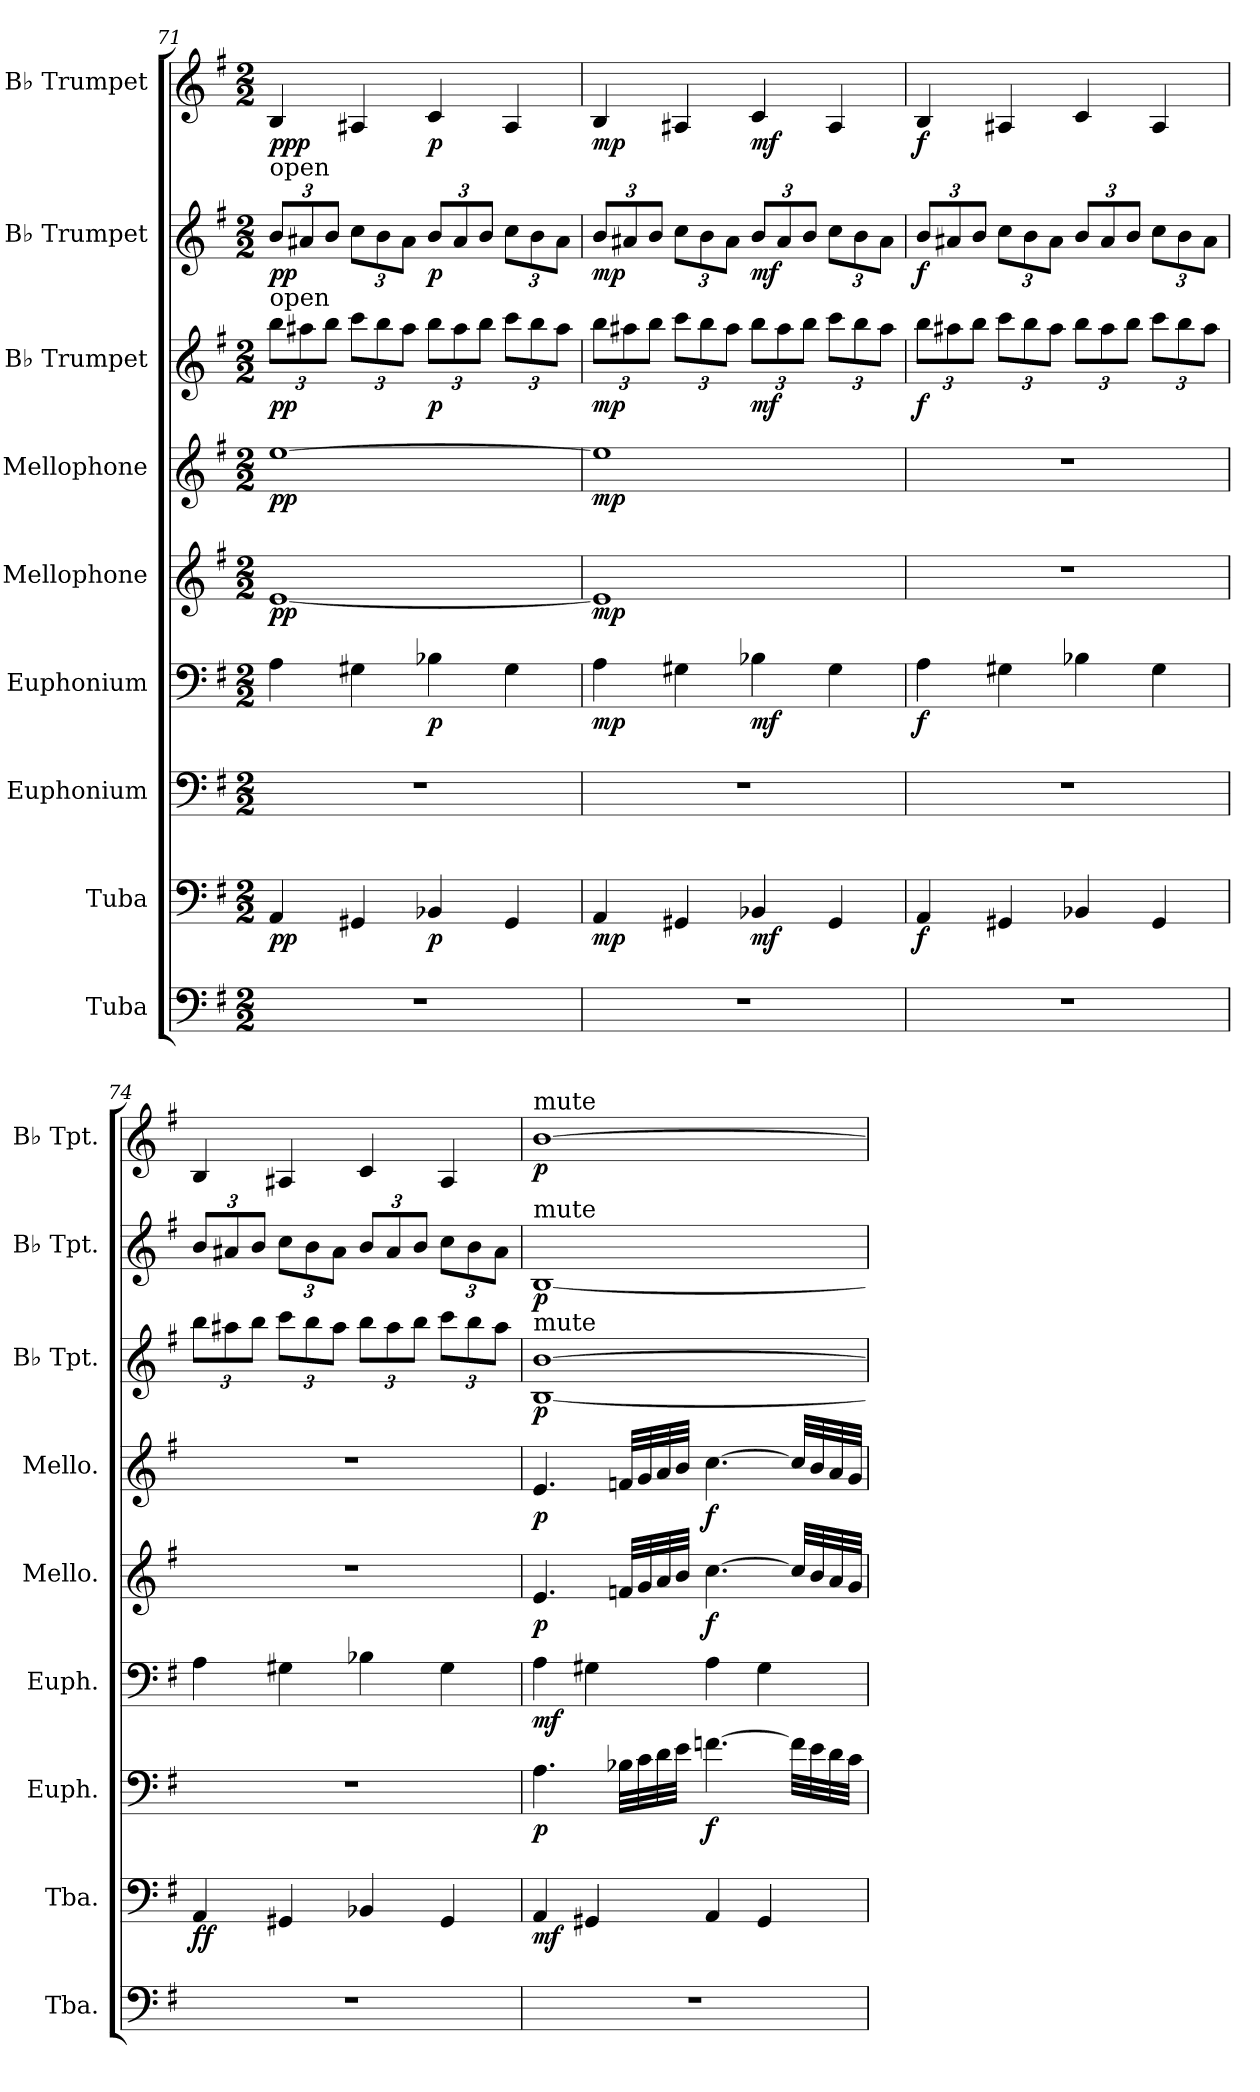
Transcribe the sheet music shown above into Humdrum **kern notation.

**kern	**kern	**dynam	**kern	**dynam	**kern	**dynam	**kern	**dynam	**kern	**dynam	**kern	**dynam	**kern	**dynam	**kern	**dynam
*part9	*part8	*part8	*part7	*part7	*part6	*part6	*part5	*part5	*part4	*part4	*part3	*part3	*part2	*part2	*part1	*part1
*staff9	*staff8	*staff8	*staff7	*staff7	*staff6	*staff6	*staff5	*staff5	*staff4	*staff4	*staff3	*staff3	*staff2	*staff2	*staff1	*staff1
*I"Tuba	*I"Tuba	*	*I"Euphonium	*	*I"Euphonium	*	*I"Mellophone	*	*I"Mellophone	*	*I"B♭ Trumpet	*	*I"B♭ Trumpet	*	*I"B♭ Trumpet	*
*I'Tba.	*I'Tba.	*	*I'Euph.	*	*I'Euph.	*	*I'Mello.	*	*I'Mello.	*	*I'B♭ Tpt.	*	*I'B♭ Tpt.	*	*I'B♭ Tpt.	*
!!LO:PB:g=z
*clefF4	*clefF4	*	*clefF4	*	*clefF4	*	*clefG2	*	*clefG2	*	*clefG2	*	*clefG2	*	*clefG2	*
*	*	*	*	*	*	*	*ITrd4c7	*	*ITrd4c7	*	*ITrd1c2	*	*ITrd1c2	*	*ITrd1c2	*
*k[f#]	*k[f#]	*	*k[f#]	*	*k[f#]	*	*k[]	*	*k[]	*	*k[b-]	*	*k[b-]	*	*k[b-]	*
*M2/2	*M2/2	*	*M2/2	*	*M2/2	*	*M2/2	*	*M2/2	*	*M2/2	*	*M2/2	*	*M2/2	*
*	*	*	*	*	*	*	*	*	*	*	*Xbrackettup	*	*Xbrackettup	*	*	*
=71	=71	=71	=71	=71	=71	=71	=71	=71	=71	=71	=71	=71	=71	=71	=71	=71
!	!	!	!	!	!	!	!	!	!	!	!	!	!LO:TX:a:t=open	!	!	!
!	!	!	!	!	!	!	!	!	!	!	!LO:TX:a:t=open	!	!	!	!	!
!	!	!LO:DY:b	!	!	!	!	!	!LO:DY:b	!	!LO:DY:b	!	!LO:DY:b	!	!LO:DY:b	!	!LO:DY:b
!	!	!	!	!	!	!	!	!	!	!	!	!	!	!	!	!LO:DY:n=1:b
1r	4AA/	pp	1r	.	4A\	.	[1A	pp	[1a	pp	12aa\L	pp	12a/L	pp	4A/	pp p
.	.	.	.	.	.	.	.	.	.	.	12gg#X\	.	12g#X/	.	.	.
.	.	.	.	.	.	.	.	.	.	.	12aa\J	.	12a/J	.	.	.
.	4GG#X/	.	.	.	4G#X\	.	.	.	.	.	12bb-\L	.	12b-\L	.	4G#X/	.
.	.	.	.	.	.	.	.	.	.	.	12aa\	.	12a\	.	.	.
.	.	.	.	.	.	.	.	.	.	.	12gg#\J	.	12g#\J	.	.	.
!	!	!LO:DY:b	!	!	!	!LO:DY:b	!	!	!	!	!	!LO:DY:b	!	!LO:DY:b	!	!LO:DY:n=2:b
.	4BB-X/	p	.	.	4B-X\	p	.	.	.	.	12aa\L	p	12a/L	p	4B-/	p
.	.	.	.	.	.	.	.	.	.	.	12gg#\	.	12g#/	.	.	.
.	.	.	.	.	.	.	.	.	.	.	12aa\J	.	12a/J	.	.	.
.	4GG#/	.	.	.	4G#\	.	.	.	.	.	12bb-\L	.	12b-\L	.	4G#/	.
.	.	.	.	.	.	.	.	.	.	.	12aa\	.	12a\	.	.	.
.	.	.	.	.	.	.	.	.	.	.	12gg#\J	.	12g#\J	.	.	.
=72	=72	=72	=72	=72	=72	=72	=72	=72	=72	=72	=72	=72	=72	=72	=72	=72
!	!	!LO:DY:b	!	!	!	!LO:DY:b	!	!LO:DY:b	!	!LO:DY:b	!	!LO:DY:b	!	!LO:DY:b	!	!LO:DY:b
1r	4AA/	mp	1r	.	4A\	mp	1A]	mp	1a]	mp	12aa\L	mp	12a/L	mp	4A/	mp
.	.	.	.	.	.	.	.	.	.	.	12gg#X\	.	12g#X/	.	.	.
.	.	.	.	.	.	.	.	.	.	.	12aa\J	.	12a/J	.	.	.
.	4GG#X/	.	.	.	4G#X\	.	.	.	.	.	12bb-\L	.	12b-\L	.	4G#X/	.
.	.	.	.	.	.	.	.	.	.	.	12aa\	.	12a\	.	.	.
.	.	.	.	.	.	.	.	.	.	.	12gg#\J	.	12g#\J	.	.	.
!	!	!LO:DY:b	!	!	!	!LO:DY:b	!	!	!	!	!	!LO:DY:b	!	!LO:DY:b	!	!LO:DY:b
.	4BB-X/	mf	.	.	4B-X\	mf	.	.	.	.	12aa\L	mf	12a/L	mf	4B-/	mf
.	.	.	.	.	.	.	.	.	.	.	12gg#\	.	12g#/	.	.	.
.	.	.	.	.	.	.	.	.	.	.	12aa\J	.	12a/J	.	.	.
.	4GG#/	.	.	.	4G#\	.	.	.	.	.	12bb-\L	.	12b-\L	.	4G#/	.
.	.	.	.	.	.	.	.	.	.	.	12aa\	.	12a\	.	.	.
.	.	.	.	.	.	.	.	.	.	.	12gg#\J	.	12g#\J	.	.	.
!!LO:PB:g=z
=73	=73	=73	=73	=73	=73	=73	=73	=73	=73	=73	=73	=73	=73	=73	=73	=73
!	!	!LO:DY:b	!	!	!	!LO:DY:b	!	!	!	!	!	!LO:DY:b	!	!LO:DY:b	!	!LO:DY:b
1r	4AA/	f	1r	.	4A\	f	1r	.	1r	.	12aa\L	f	12a/L	f	4A/	f
.	.	.	.	.	.	.	.	.	.	.	12gg#X\	.	12g#X/	.	.	.
.	.	.	.	.	.	.	.	.	.	.	12aa\J	.	12a/J	.	.	.
.	4GG#X/	.	.	.	4G#X\	.	.	.	.	.	12bb-\L	.	12b-\L	.	4G#X/	.
.	.	.	.	.	.	.	.	.	.	.	12aa\	.	12a\	.	.	.
.	.	.	.	.	.	.	.	.	.	.	12gg#\J	.	12g#\J	.	.	.
.	4BB-X/	.	.	.	4B-X\	.	.	.	.	.	12aa\L	.	12a/L	.	4B-/	.
.	.	.	.	.	.	.	.	.	.	.	12gg#\	.	12g#/	.	.	.
.	.	.	.	.	.	.	.	.	.	.	12aa\J	.	12a/J	.	.	.
.	4GG#/	.	.	.	4G#\	.	.	.	.	.	12bb-\L	.	12b-\L	.	4G#/	.
.	.	.	.	.	.	.	.	.	.	.	12aa\	.	12a\	.	.	.
.	.	.	.	.	.	.	.	.	.	.	12gg#\J	.	12g#\J	.	.	.
=74	=74	=74	=74	=74	=74	=74	=74	=74	=74	=74	=74	=74	=74	=74	=74	=74
!	!	!LO:DY:b	!	!	!	!	!	!	!	!	!	!	!	!	!	!
1r	4AA/	ff	1r	.	4A\	.	1r	.	1r	.	12aa\L	.	12a/L	.	4A/	.
.	.	.	.	.	.	.	.	.	.	.	12gg#X\	.	12g#X/	.	.	.
.	.	.	.	.	.	.	.	.	.	.	12aa\J	.	12a/J	.	.	.
.	4GG#X/	.	.	.	4G#X\	.	.	.	.	.	12bb-\L	.	12b-\L	.	4G#X/	.
.	.	.	.	.	.	.	.	.	.	.	12aa\	.	12a\	.	.	.
.	.	.	.	.	.	.	.	.	.	.	12gg#\J	.	12g#\J	.	.	.
.	4BB-X/	.	.	.	4B-X\	.	.	.	.	.	12aa\L	.	12a/L	.	4B-/	.
.	.	.	.	.	.	.	.	.	.	.	12gg#\	.	12g#/	.	.	.
.	.	.	.	.	.	.	.	.	.	.	12aa\J	.	12a/J	.	.	.
.	4GG#/	.	.	.	4G#\	.	.	.	.	.	12bb-\L	.	12b-\L	.	4G#/	.
.	.	.	.	.	.	.	.	.	.	.	12aa\	.	12a\	.	.	.
.	.	.	.	.	.	.	.	.	.	.	12gg#\J	.	12g#\J	.	.	.
!!LO:PB:g=z
=75	=75	=75	=75	=75	=75	=75	=75	=75	=75	=75	=75	=75	=75	=75	=75	=75
!	!	!	!	!	!	!	!	!	!	!	!	!	!	!	!LO:TX:a:t=mute	!
!	!	!	!	!	!	!	!	!	!	!	!	!	!LO:TX:a:t=mute	!	!	!
!	!	!	!	!	!	!	!	!	!	!	!LO:TX:a:t=mute	!	!	!	!	!
!	!	!LO:DY:b	!	!LO:DY:b	!	!LO:DY:b	!	!LO:DY:b	!	!LO:DY:b	!	!LO:DY:b	!	!LO:DY:b	!	!LO:DY:b
1r	4AA/	mf	4.A\	p	4A\	mf	4.A/	p	4.A/	p	[1A [1a	p	[1A	p	[1a	p
.	4GG#X/	.	.	.	4G#X\	.	.	.	.	.	.	.	.	.	.	.
.	.	.	32B-X\LLL	.	.	.	32B-X/LLL	.	32B-X/LLL	.	.	.	.	.	.	.
.	.	.	32c\	.	.	.	32c/	.	32c/	.	.	.	.	.	.	.
.	.	.	32d\	.	.	.	32d/	.	32d/	.	.	.	.	.	.	.
.	.	.	32e\JJJ	.	.	.	32e/JJJ	.	32e/JJJ	.	.	.	.	.	.	.
!	!	!	!	!LO:DY:b	!	!	!	!LO:DY:b	!	!LO:DY:b	!	!	!	!	!	!
.	4AA/	.	[4.fn\	f	4A\	.	[4.f\	f	[4.f\	f	.	.	.	.	.	.
.	4GG#/	.	.	.	4G#\	.	.	.	.	.	.	.	.	.	.	.
.	.	.	32f\LLL]	.	.	.	32f/LLL]	.	32f/LLL]	.	.	.	.	.	.	.
.	.	.	32e\	.	.	.	32e/	.	32e/	.	.	.	.	.	.	.
.	.	.	32d\	.	.	.	32d/	.	32d/	.	.	.	.	.	.	.
.	.	.	32c\JJJ	.	.	.	32c/JJJ	.	32c/JJJ	.	.	.	.	.	.	.
=	=	=	=	=	=	=	=	=	=	=	=	=	=	=	=	=
*-	*-	*-	*-	*-	*-	*-	*-	*-	*-	*-	*-	*-	*-	*-	*-	*-
